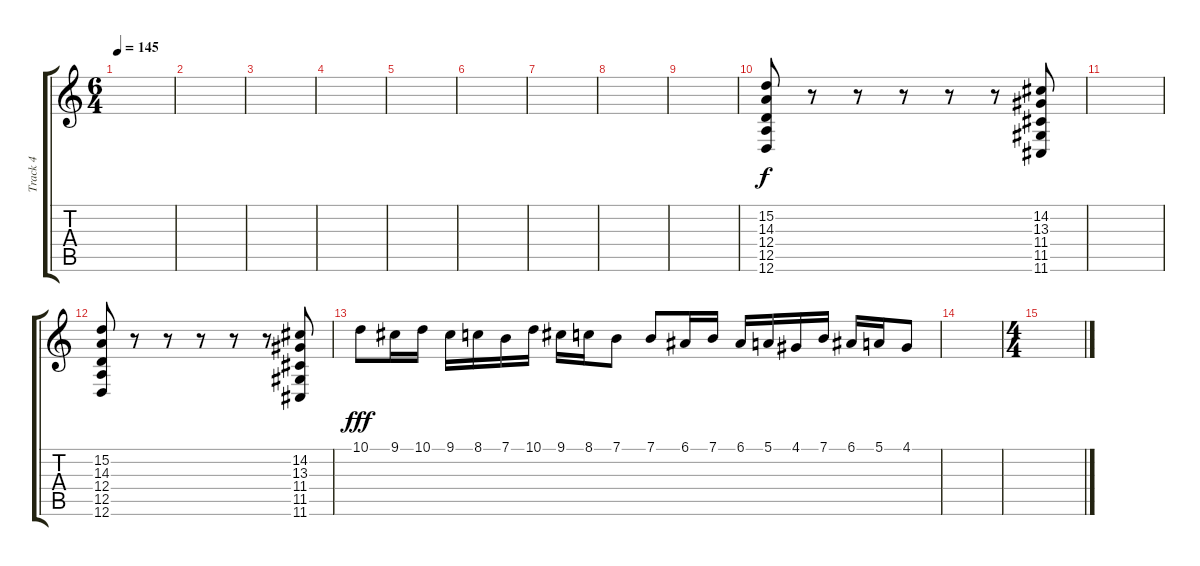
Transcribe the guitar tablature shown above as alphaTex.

\track ("Track 4" "Track 4") {instrument acousticgrandpiano}
\staff {score tabs}
\tuning (E4 B3 G3 D3 A2 D2) {hide}
\ts (6 4)
\tempo 145
\clef g2
\ks c
|
|
|
|
|
|
|
|
|
(15.2 14.3 12.4 12.5 12.6).8{instrument acousticgrandpiano} r.8 r.8 r.8 r.8 r.8 (14.2 13.3 11.4 11.5 11.6).8 |
|
(15.2 14.3 12.4 12.5 12.6).8 r.8 r.8 r.8 r.8 r.8 (14.2 13.3 11.4 11.5 11.6).8 |
10.1.8{dy fff instrument pad3polysynth} 9.1.16 10.1.16 9.1.16 8.1.16 7.1.16 10.1.16 9.1.16 8.1.16 7.1.8 7.1.8 6.1.16 7.1.16 6.1.16 5.1.16 4.1.16 7.1.16 6.1.16 5.1.16 4.1.8 |
|
\ts (4 4)
